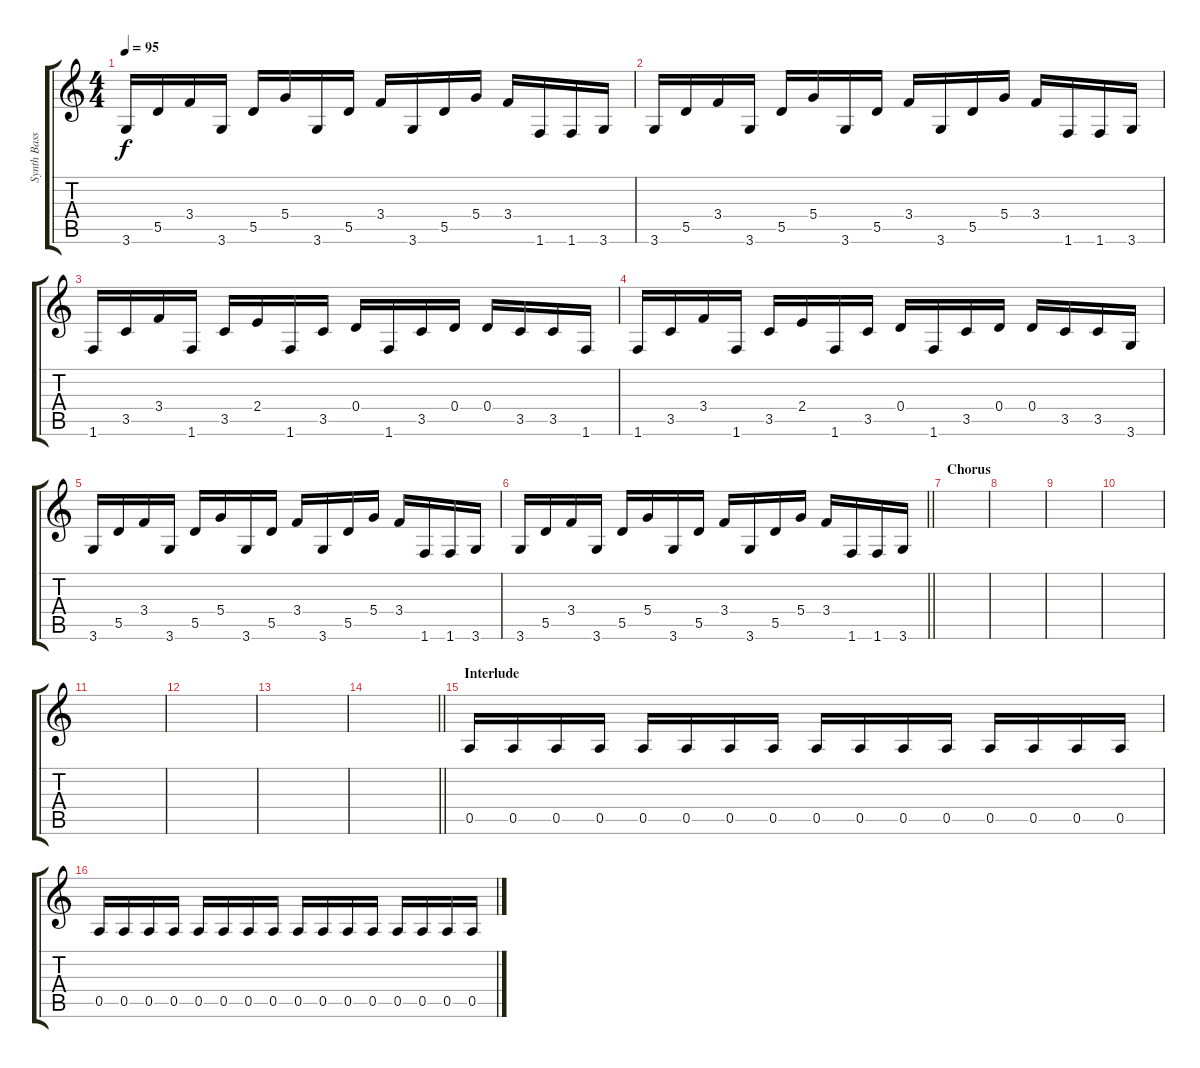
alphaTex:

\track ("Synth Bass" "Synth Bass") {instrument synthbass1}
\staff {score tabs}
\tuning (E4 B3 G3 D3 A2 E2) {hide}
\ts (4 4)
\tempo 95
\clef g2
\ks c
3.6.16{dy f} 5.5.16 3.4.16 3.6.16 5.5.16 5.4.16 3.6.16 5.5.16 3.4.16 3.6.16 5.5.16 5.4.16 3.4.16 1.6.16 1.6.16 3.6.16 |
3.6.16 5.5.16 3.4.16 3.6.16 5.5.16 5.4.16 3.6.16 5.5.16 3.4.16 3.6.16 5.5.16 5.4.16 3.4.16 1.6.16 1.6.16 3.6.16 |
1.6.16 3.5.16 3.4.16 1.6.16 3.5.16 2.4.16 1.6.16 3.5.16 0.4.16 1.6.16 3.5.16 0.4.16 0.4.16 3.5.16 3.5.16 1.6.16 |
1.6.16 3.5.16 3.4.16 1.6.16 3.5.16 2.4.16 1.6.16 3.5.16 0.4.16 1.6.16 3.5.16 0.4.16 0.4.16 3.5.16 3.5.16 3.6.16 |
3.6.16 5.5.16 3.4.16 3.6.16 5.5.16 5.4.16 3.6.16 5.5.16 3.4.16 3.6.16 5.5.16 5.4.16 3.4.16 1.6.16 1.6.16 3.6.16 |
\barLineRight lightlight
3.6.16 5.5.16 3.4.16 3.6.16 5.5.16 5.4.16 3.6.16 5.5.16 3.4.16 3.6.16 5.5.16 5.4.16 3.4.16 1.6.16 1.6.16 3.6.16 |
\section ("" "Chorus")
|
|
|
|
|
|
|
\barLineRight lightlight
|
\section ("" "Interlude")
0.5.16 0.5.16 0.5.16 0.5.16 0.5.16 0.5.16 0.5.16 0.5.16 0.5.16 0.5.16 0.5.16 0.5.16 0.5.16 0.5.16 0.5.16 0.5.16 |
0.5.16 0.5.16 0.5.16 0.5.16 0.5.16 0.5.16 0.5.16 0.5.16 0.5.16 0.5.16 0.5.16 0.5.16 0.5.16 0.5.16 0.5.16 0.5.16
